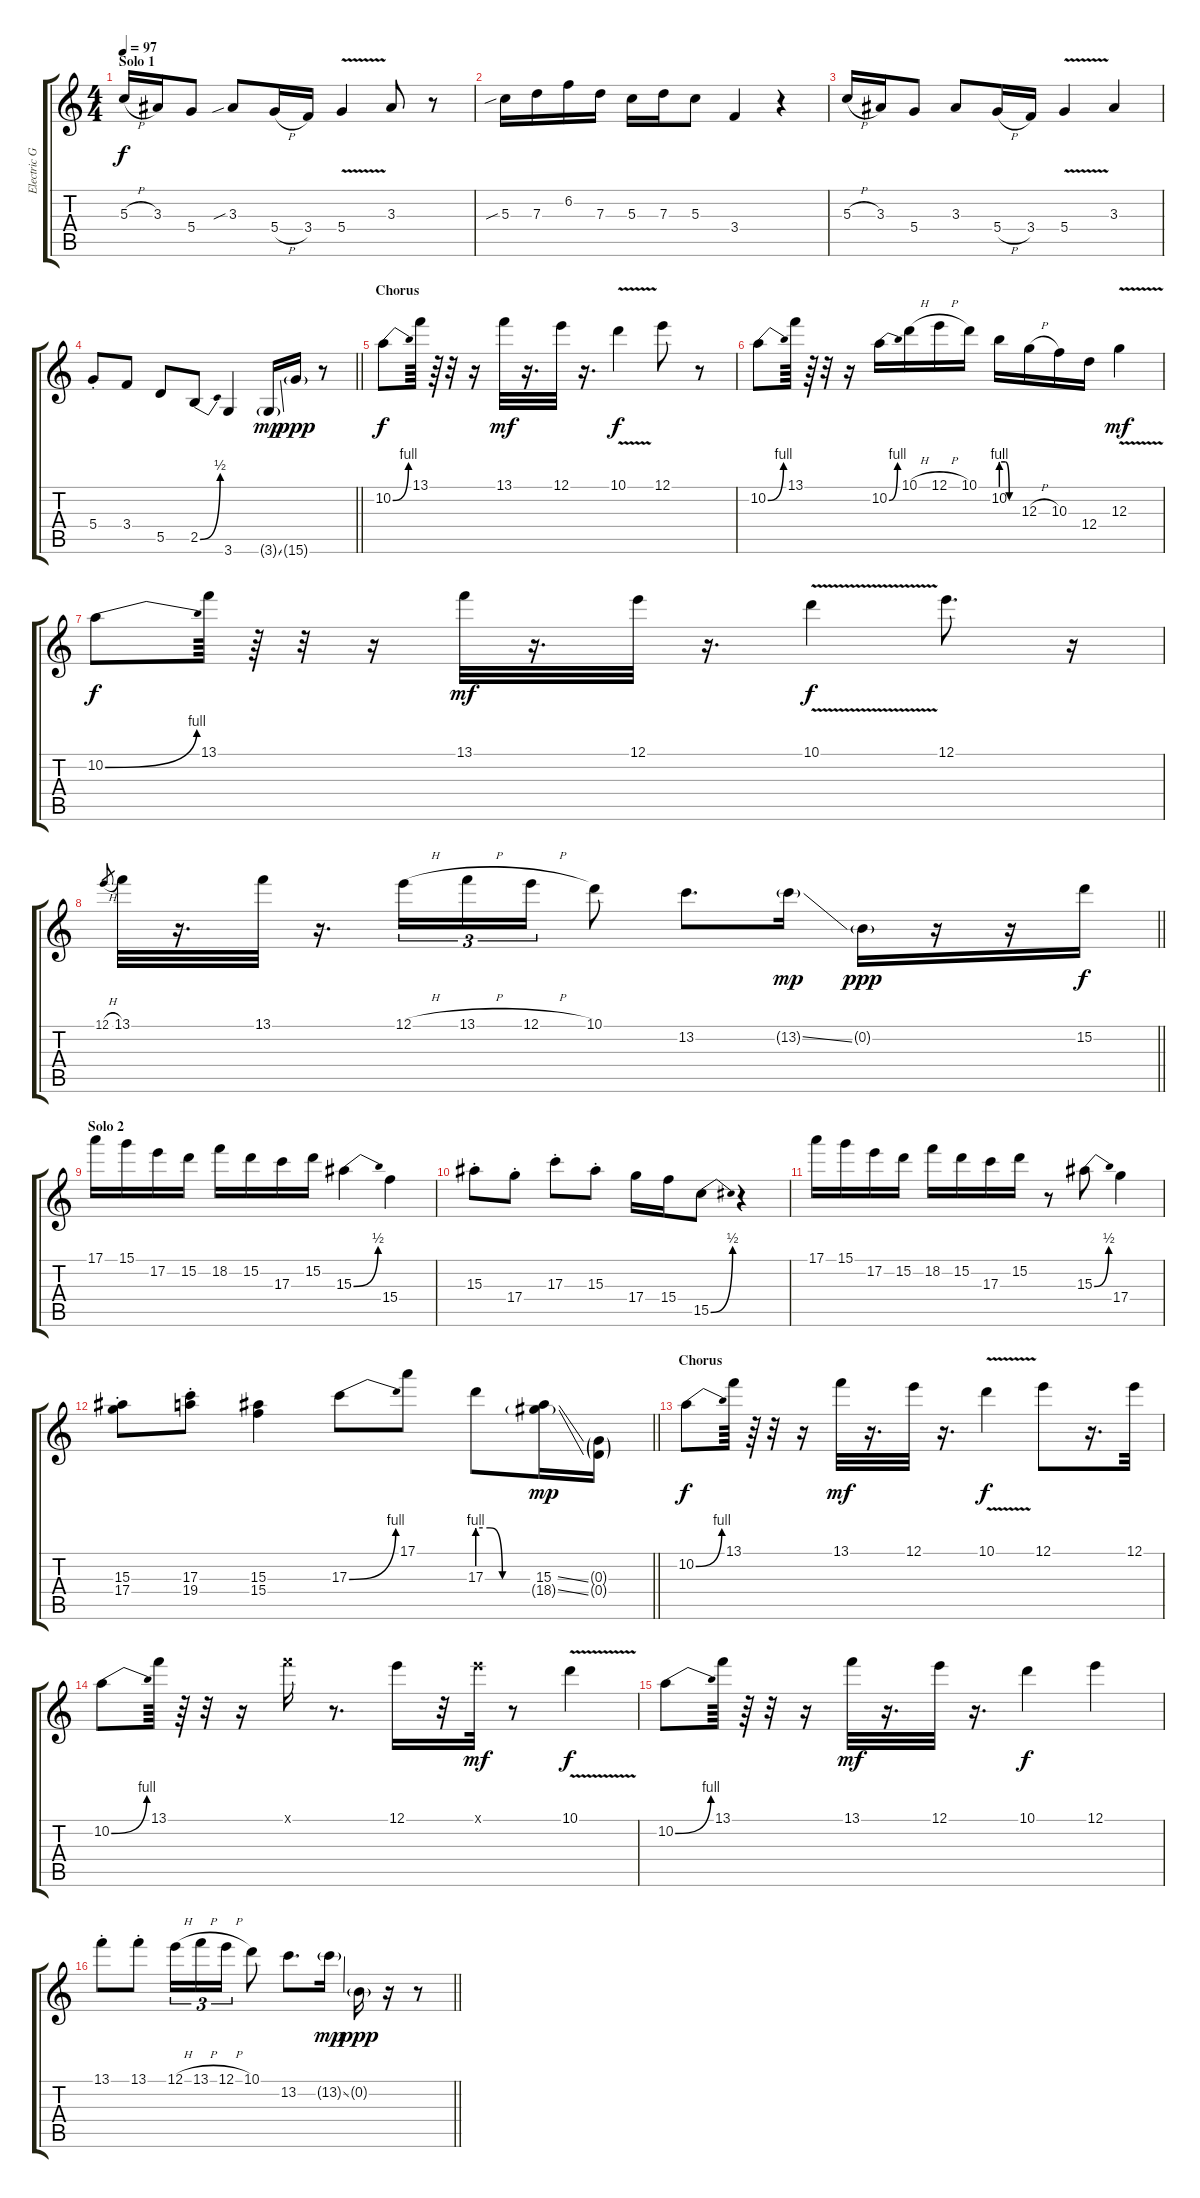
\track ("Electric Guitar" "Electric G") {instrument overdrivenguitar}
\staff {score tabs}
\tuning (E4 B3 G3 D3 A2 E2) {hide}
\ts (4 4)
\section ("" "Solo 1")
\tempo 97
\clef g2
\ks c
5.3{h}.16{dy f} 3.3.16 5.4.8 3.3{sib}.8 5.4{h}.16 3.4.16 5.4{v}.4 3.3.8 r.8 |
5.3{sib}.16 7.3.16 6.2.16 7.3.16 5.3.16 7.3.16 5.3.8 3.4.4 r.4 |
5.3{h}.16 3.3.16 5.4.8 3.3.8 5.4{h}.16 3.4.16 5.4{v}.4 3.3.4 |
\barLineRight lightlight
5.4{st}.8 3.4.8 5.5.8 2.5{be (bend 0 0 60 2)}.8 3.6.4 3.6{ss g}.16{dy mp} 15.6{g}.16{dy ppp} r.8 |
\section ("" "Chorus")
10.2{be (bend 0 0 60 4)}.8{dy f} 13.1.64 r.64 r.32 r.16 13.1.32{dy mf} r.16{d} 12.1.32 r.16{d} 10.1{v}.4{dy f} 12.1.8 r.8 |
10.2{be (bend 0 0 60 4)}.8 13.1.64 r.64 r.32 r.16 10.2{be (bend 0 0 60 4)}.16 10.1{h}.16 12.1{h}.16 10.1.16 10.2{be (custom 0 4 15 4 30 0 60 0)}.16 12.3{h}.16 10.3.16 12.4.16 12.3{v}.4{dy mf} |
10.2{be (bend 0 0 60 4)}.8{dy f} 13.1.64 r.64 r.32 r.16 13.1.32{dy mf} r.16{d} 12.1.32 r.16{d} 10.1{v}.4{dy f} 12.1.8{d} r.16 |
\barLineRight lightlight
12.1{h}.8{gr} 13.1.32 r.16{d} 13.1.32 r.16{d} 12.1{h}.16{tu (3 2)} 13.1{h}.16{tu (3 2)} 12.1{h}.16{tu (3 2)} 10.1.8 13.2.8{d} 13.2{ss g}.16{dy mp} 0.2{g}.16{dy ppp} r.16 r.16 15.2.16{dy f} |
\section ("" "Solo 2")
17.1.16 15.1.16 17.2.16 15.2.16 18.2.16 15.2.16 17.3.16 15.2.16 15.3{be (bend 0 0 60 2)}.4 15.4.4 |
15.3{st}.8 17.4{st}.8 17.3{st}.8 15.3{st}.8 17.4.16 15.4.16 15.5{be (bend 0 0 60 2)}.8 r.4 |
17.1.16 15.1.16 17.2.16 15.2.16 18.2.16 15.2.16 17.3.16 15.2.16 r.8 15.3{be (bend 0 0 60 2)}.8 17.4.4 |
\barLineRight lightlight
(15.3{st} 17.4{st}).8 (17.3{st} 19.4{st}).8 (15.3 15.4).4 17.3{be (bend 0 0 60 4)}.8 17.1.8 17.3{be (custom 0 4 15 4 30 0 60 0)}.8 (15.3{ss} 18.4{ss g}).16{dy mp} (0.3{g} 0.4{g}).16 |
\section ("" "Chorus")
10.2{be (bend 0 0 60 4)}.8{dy f} 13.1.64 r.64 r.32 r.16 13.1.32{dy mf} r.16{d} 12.1.32 r.16{d} 10.1{v}.4{dy f} 12.1.8 r.16{d} 12.1.32 |
10.2{be (bend 0 0 60 4)}.8 13.1.64 r.64 r.32 r.16 13.1{x}.16 r.8{d} 12.1.16 r.32 12.1{x}.32{dy mf} r.8 10.1{v}.4{dy f} |
10.2{be (bend 0 0 60 4)}.8 13.1.64 r.64 r.32 r.16 13.1.32{dy mf} r.16{d} 12.1.32 r.16{d} 10.1.4{dy f} 12.1.4 |
\barLineRight lightlight
13.1{st}.8 13.1{st}.8 12.1{h}.16{tu (3 2)} 13.1{h}.16{tu (3 2)} 12.1{h}.16{tu (3 2)} 10.1.8 13.2.8{d} 13.2{ss g}.16{dy mp} 0.2{g}.16{dy ppp} r.16 r.8
